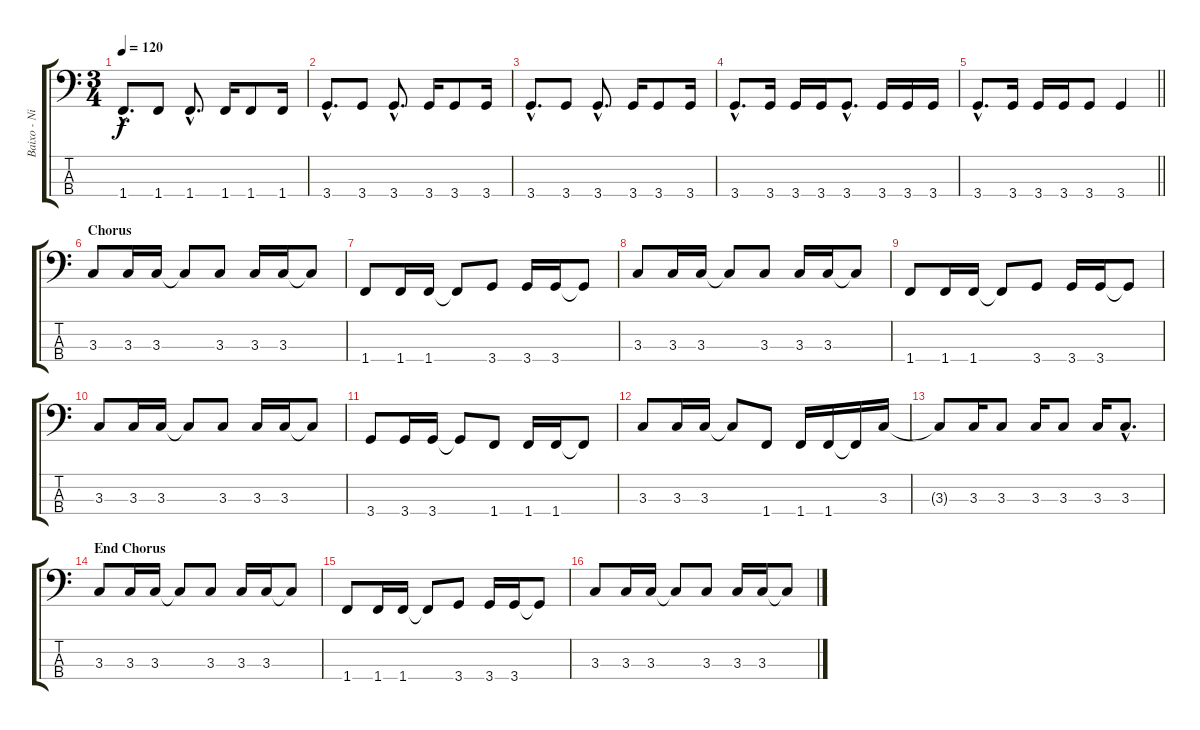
\track ("Baixo - Nikola" "Baixo - Ni") {instrument electricbasspick}
\staff {score tabs}
\tuning (G2 D2 A1 E1) {hide}
\ts (3 4)
\tempo 120
\clef f4
\ks c
1.4{hac}.8{d dy f} 1.4.8 1.4{hac}.8{d} 1.4.16 1.4.8 1.4.16 |
3.4{hac}.8{d} 3.4.8 3.4{hac}.8{d} 3.4.16 3.4.8 3.4.16 |
3.4{hac}.8{d} 3.4.8 3.4{hac}.8{d} 3.4.16 3.4.8 3.4.16 |
3.4{hac}.8{d} 3.4.16 3.4.16 3.4.16 3.4{hac}.8{d} 3.4.16 3.4.16 3.4.16 |
\barLineRight lightlight
3.4{hac}.8{d} 3.4.16 3.4.16 3.4.16 3.4.8 3.4.4 |
\section ("" "Chorus")
3.3.8 3.3.16 3.3.16 3.3{t}.8 3.3.8 3.3.16 3.3.16 3.3{t}.8 |
1.4.8 1.4.16 1.4.16 1.4{t}.8 3.4.8 3.4.16 3.4.16 3.4{t}.8 |
3.3.8 3.3.16 3.3.16 3.3{t}.8 3.3.8 3.3.16 3.3.16 3.3{t}.8 |
1.4.8 1.4.16 1.4.16 1.4{t}.8 3.4.8 3.4.16 3.4.16 3.4{t}.8 |
3.3.8 3.3.16 3.3.16 3.3{t}.8 3.3.8 3.3.16 3.3.16 3.3{t}.8 |
3.4.8 3.4.16 3.4.16 3.4{t}.8 1.4.8 1.4.16 1.4.16 1.4{t}.8 |
3.3.8 3.3.16 3.3.16 3.3{t}.8 1.4.8 1.4.16 1.4.16 1.4{t}.16 3.3.16 |
3.3{t}.8 3.3.16 3.3.8 3.3.16 3.3.8 3.3.16 3.3{hac}.8{d} |
\section ("" "End Chorus")
3.3.8 3.3.16 3.3.16 3.3{t}.8 3.3.8 3.3.16 3.3.16 3.3{t}.8 |
1.4.8 1.4.16 1.4.16 1.4{t}.8 3.4.8 3.4.16 3.4.16 3.4{t}.8 |
3.3.8 3.3.16 3.3.16 3.3{t}.8 3.3.8 3.3.16 3.3.16 3.3{t}.8
